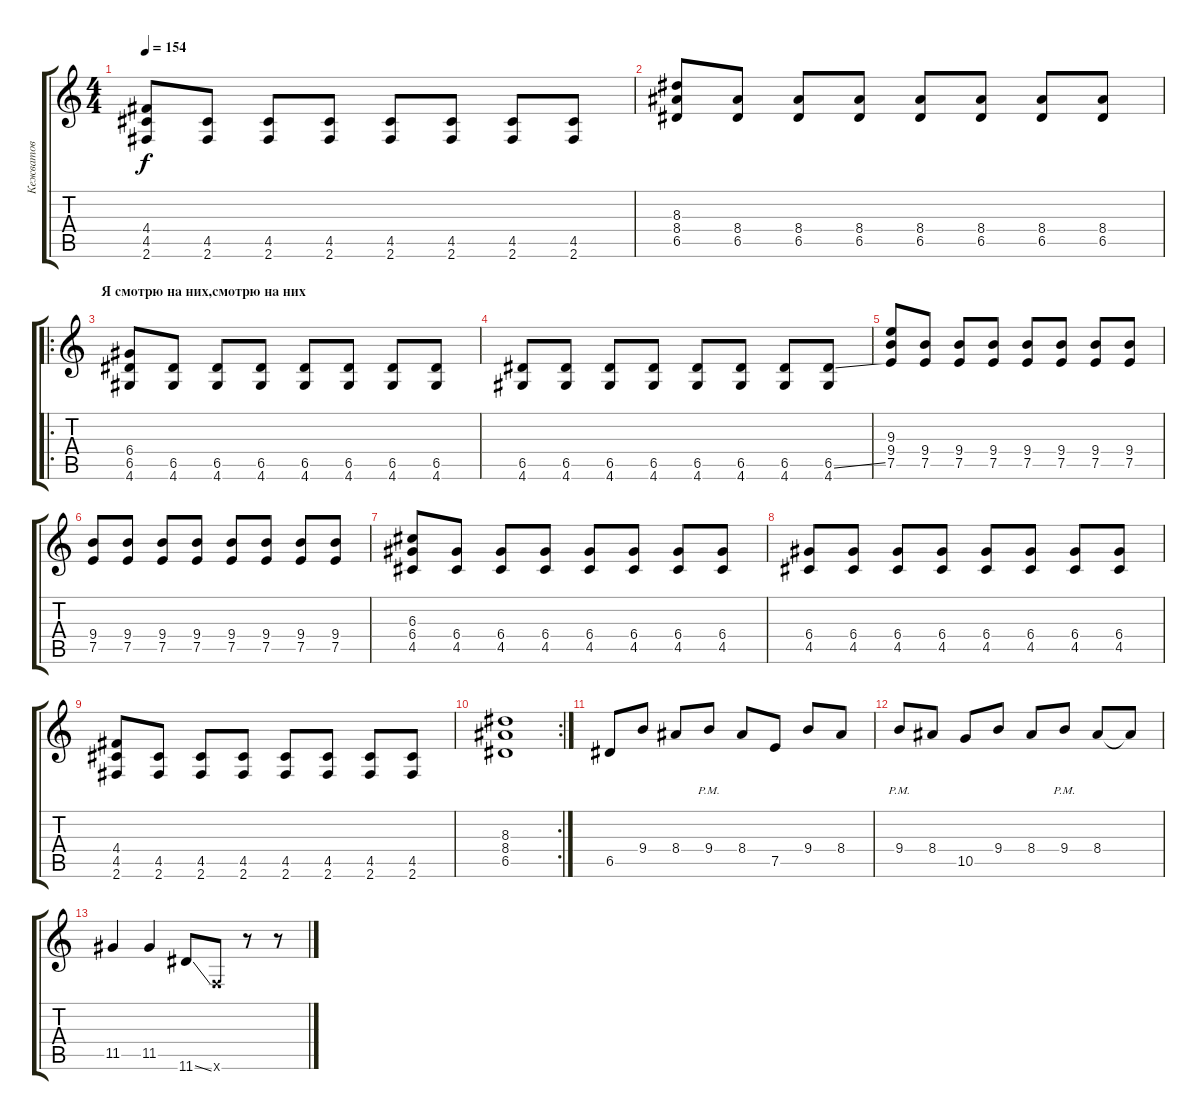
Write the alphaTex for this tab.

\track ("Кежватов" "Кежватов") {instrument distortionguitar}
\staff {score tabs}
\tuning (E4 B3 G3 D3 A2 E2) {hide}
\ts (4 4)
\tempo 154
\clef g2
\ks c
(4.4 4.5 2.6).8{dy f} (4.5 2.6).8 (4.5 2.6).8 (4.5 2.6).8 (4.5 2.6).8 (4.5 2.6).8 (4.5 2.6).8 (4.5 2.6).8 |
(8.3 8.4 6.5).8 (8.4 6.5).8 (8.4 6.5).8 (8.4 6.5).8 (8.4 6.5).8 (8.4 6.5).8 (8.4 6.5).8 (8.4 6.5).8 |
\ro
\section ("" "Я смотрю на них,смотрю на них")
(6.4 6.5 4.6).8 (6.5 4.6).8 (6.5 4.6).8 (6.5 4.6).8 (6.5 4.6).8 (6.5 4.6).8 (6.5 4.6).8 (6.5 4.6).8 |
(6.5 4.6).8 (6.5 4.6).8 (6.5 4.6).8 (6.5 4.6).8 (6.5 4.6).8 (6.5 4.6).8 (6.5 4.6).8 (6.5{ss} 4.6).8 |
(9.3 9.4 7.5).8 (9.4 7.5).8 (9.4 7.5).8 (9.4 7.5).8 (9.4 7.5).8 (9.4 7.5).8 (9.4 7.5).8 (9.4 7.5).8 |
(9.4 7.5).8 (9.4 7.5).8 (9.4 7.5).8 (9.4 7.5).8 (9.4 7.5).8 (9.4 7.5).8 (9.4 7.5).8 (9.4 7.5).8 |
(6.3 6.4 4.5).8 (6.4 4.5).8 (6.4 4.5).8 (6.4 4.5).8 (6.4 4.5).8 (6.4 4.5).8 (6.4 4.5).8 (6.4 4.5).8 |
(6.4 4.5).8 (6.4 4.5).8 (6.4 4.5).8 (6.4 4.5).8 (6.4 4.5).8 (6.4 4.5).8 (6.4 4.5).8 (6.4 4.5).8 |
(4.4 4.5 2.6).8 (4.5 2.6).8 (4.5 2.6).8 (4.5 2.6).8 (4.5 2.6).8 (4.5 2.6).8 (4.5 2.6).8 (4.5 2.6).8 |
\rc 2
(8.3 8.4 6.5).1 |
6.5.8 9.4.8 8.4.8 9.4{pm}.8 8.4.8 7.5.8 9.4.8 8.4.8 |
9.4{pm}.8 8.4.8 10.5.8 9.4.8 8.4.8 9.4{pm}.8 8.4.8 8.4{t}.8 |
11.5.4 11.5.4 11.6{ss}.8 1.6{x}.8 r.8 r.8
